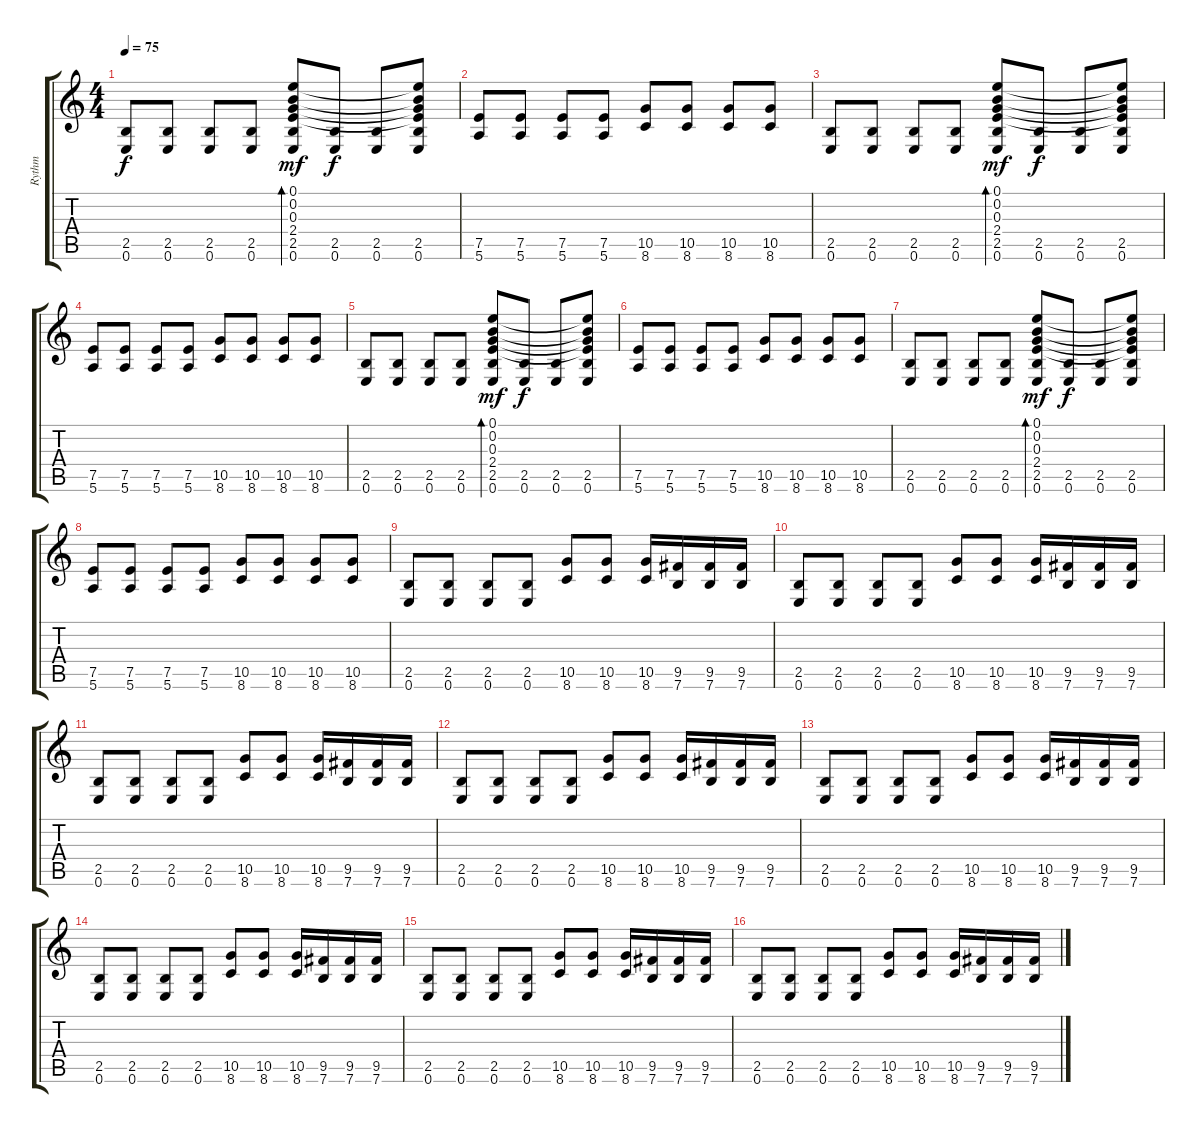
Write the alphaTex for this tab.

\track ("Rythm" "Rythm") {instrument overdrivenguitar}
\staff {score tabs}
\tuning (E4 B3 G3 D3 A2 E2) {hide}
\ts (4 4)
\tempo 75
\clef g2
\ks c
(2.5 0.6).8{dy f} (2.5 0.6).8 (2.5 0.6).8 (2.5 0.6).8 (0.1 0.2 0.3 2.4 2.5 0.6).8{bd 60 dy mf} (2.5 0.6).8{dy f} (2.5 0.6).8 (0.1{t} 0.2{t} 0.3{t} 2.4{t} 2.5 0.6).8 |
(7.5 5.6).8 (7.5 5.6).8 (7.5 5.6).8 (7.5 5.6).8 (10.5 8.6).8 (10.5 8.6).8 (10.5 8.6).8 (10.5 8.6).8 |
(2.5 0.6).8 (2.5 0.6).8 (2.5 0.6).8 (2.5 0.6).8 (0.1 0.2 0.3 2.4 2.5 0.6).8{bd 60 dy mf} (2.5 0.6).8{dy f} (2.5 0.6).8 (0.1{t} 0.2{t} 0.3{t} 2.4{t} 2.5 0.6).8 |
(7.5 5.6).8 (7.5 5.6).8 (7.5 5.6).8 (7.5 5.6).8 (10.5 8.6).8 (10.5 8.6).8 (10.5 8.6).8 (10.5 8.6).8 |
(2.5 0.6).8 (2.5 0.6).8 (2.5 0.6).8 (2.5 0.6).8 (0.1 0.2 0.3 2.4 2.5 0.6).8{bd 60 dy mf} (2.5 0.6).8{dy f} (2.5 0.6).8 (0.1{t} 0.2{t} 0.3{t} 2.4{t} 2.5 0.6).8 |
(7.5 5.6).8 (7.5 5.6).8 (7.5 5.6).8 (7.5 5.6).8 (10.5 8.6).8 (10.5 8.6).8 (10.5 8.6).8 (10.5 8.6).8 |
(2.5 0.6).8 (2.5 0.6).8 (2.5 0.6).8 (2.5 0.6).8 (0.1 0.2 0.3 2.4 2.5 0.6).8{bd 60 dy mf} (2.5 0.6).8{dy f} (2.5 0.6).8 (0.1{t} 0.2{t} 0.3{t} 2.4{t} 2.5 0.6).8 |
(7.5 5.6).8 (7.5 5.6).8 (7.5 5.6).8 (7.5 5.6).8 (10.5 8.6).8 (10.5 8.6).8 (10.5 8.6).8 (10.5 8.6).8 |
(2.5 0.6).8 (2.5 0.6).8 (2.5 0.6).8 (2.5 0.6).8 (10.5 8.6).8 (10.5 8.6).8 (10.5 8.6).16 (9.5 7.6).16 (9.5 7.6).16 (9.5 7.6).16 |
(2.5 0.6).8 (2.5 0.6).8 (2.5 0.6).8 (2.5 0.6).8 (10.5 8.6).8 (10.5 8.6).8 (10.5 8.6).16 (9.5 7.6).16 (9.5 7.6).16 (9.5 7.6).16 |
(2.5 0.6).8 (2.5 0.6).8 (2.5 0.6).8 (2.5 0.6).8 (10.5 8.6).8 (10.5 8.6).8 (10.5 8.6).16 (9.5 7.6).16 (9.5 7.6).16 (9.5 7.6).16 |
(2.5 0.6).8 (2.5 0.6).8 (2.5 0.6).8 (2.5 0.6).8 (10.5 8.6).8 (10.5 8.6).8 (10.5 8.6).16 (9.5 7.6).16 (9.5 7.6).16 (9.5 7.6).16 |
(2.5 0.6).8 (2.5 0.6).8 (2.5 0.6).8 (2.5 0.6).8 (10.5 8.6).8 (10.5 8.6).8 (10.5 8.6).16 (9.5 7.6).16 (9.5 7.6).16 (9.5 7.6).16 |
(2.5 0.6).8 (2.5 0.6).8 (2.5 0.6).8 (2.5 0.6).8 (10.5 8.6).8 (10.5 8.6).8 (10.5 8.6).16 (9.5 7.6).16 (9.5 7.6).16 (9.5 7.6).16 |
(2.5 0.6).8 (2.5 0.6).8 (2.5 0.6).8 (2.5 0.6).8 (10.5 8.6).8 (10.5 8.6).8 (10.5 8.6).16 (9.5 7.6).16 (9.5 7.6).16 (9.5 7.6).16 |
(2.5 0.6).8 (2.5 0.6).8 (2.5 0.6).8 (2.5 0.6).8 (10.5 8.6).8 (10.5 8.6).8 (10.5 8.6).16 (9.5 7.6).16 (9.5 7.6).16 (9.5 7.6).16
